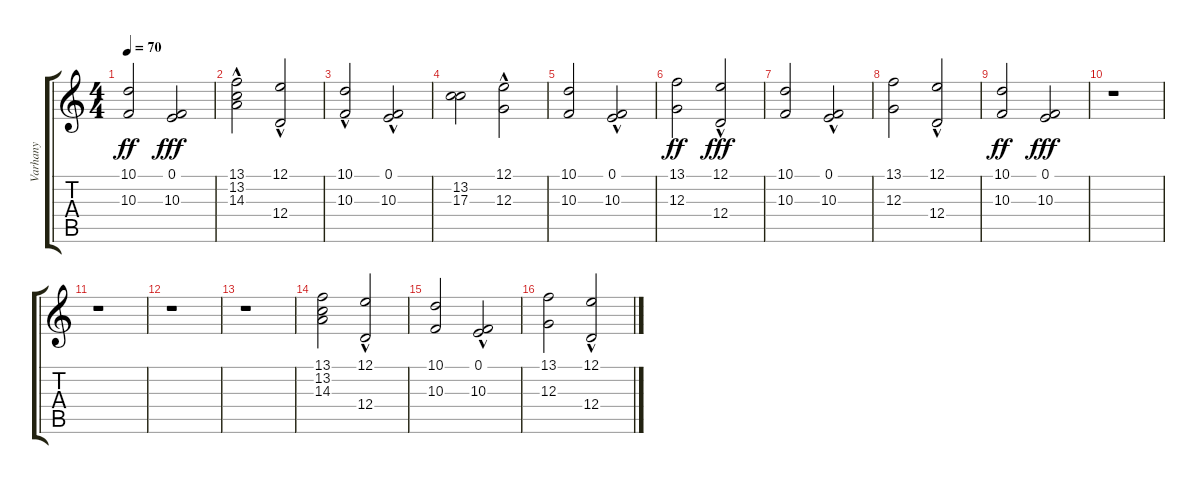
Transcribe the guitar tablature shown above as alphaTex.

\track ("Varhany" "Varhany") {instrument percussiveorgan}
\staff {score tabs}
\tuning (E4 B3 G3 D3 A2 E2) {hide}
\ts (4 4)
\tempo 70
\clef g2
\ks c
(10.1 10.3).2{dy ff} (0.1 10.3).2{dy fff} |
(13.1 13.2 14.3{hac}).2 (12.1 12.4{hac}).2 |
(10.1 10.3{hac}).2 (0.1{hac} 10.3).2 |
(13.2 17.3).2 (12.1 12.3{hac}).2 |
(10.1 10.3).2 (0.1{hac} 10.3).2 |
(13.1 12.3).2{dy ff} (12.1 12.4{hac}).2{dy fff} |
(10.1 10.3).2 (0.1{hac} 10.3).2 |
(13.1 12.3).2 (12.1 12.4{hac}).2 |
(10.1 10.3).2{dy ff} (0.1 10.3).2{dy fff} |
r.1 |
r.1 |
r.1 |
r.1 |
(13.1 13.2 14.3).2 (12.1 12.4{hac}).2 |
(10.1 10.3).2 (0.1{hac} 10.3).2 |
(13.1 12.3).2 (12.1 12.4{hac}).2
